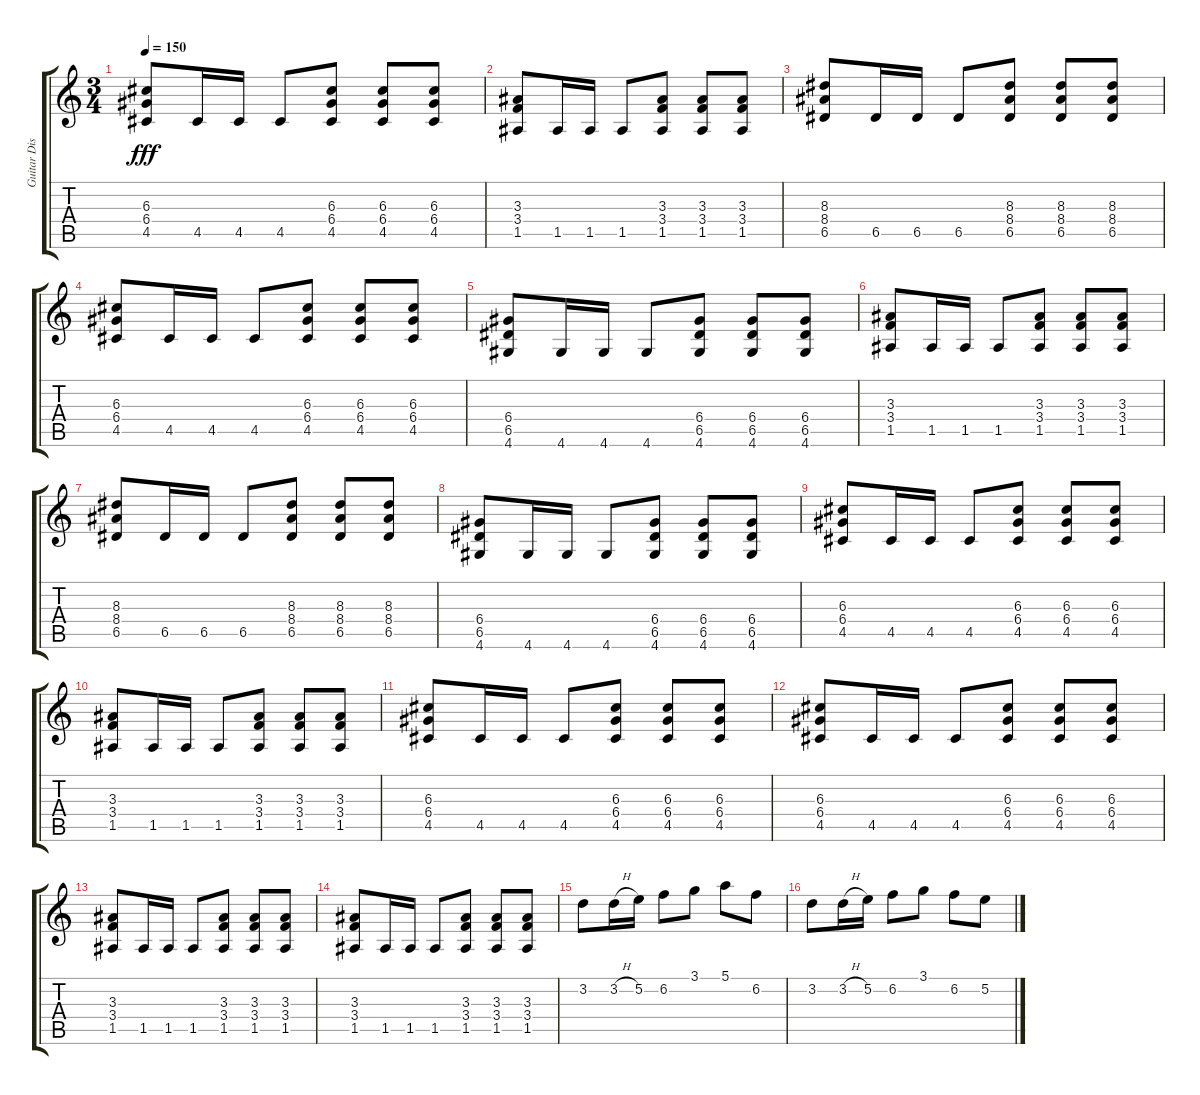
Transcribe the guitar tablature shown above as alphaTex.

\track ("Guitar Distortion 2" "Guitar Dis") {instrument distortionguitar}
\staff {score tabs}
\tuning (E4 B3 G3 D3 A2 E2) {hide}
\ts (3 4)
\tempo 150
\clef g2
\ks c
(6.3 6.4 4.5).8{dy fff} 4.5.16 4.5.16 4.5.8 (6.3 6.4 4.5).8 (6.3 6.4 4.5).8 (6.3 6.4 4.5).8 |
(3.3 3.4 1.5).8 1.5.16 1.5.16 1.5.8 (3.3 3.4 1.5).8 (3.3 3.4 1.5).8 (3.3 3.4 1.5).8 |
(8.3 8.4 6.5).8 6.5.16 6.5.16 6.5.8 (8.3 8.4 6.5).8 (8.3 8.4 6.5).8 (8.3 8.4 6.5).8 |
(6.3 6.4 4.5).8 4.5.16 4.5.16 4.5.8 (6.3 6.4 4.5).8 (6.3 6.4 4.5).8 (6.3 6.4 4.5).8 |
(6.4 6.5 4.6).8 4.6.16 4.6.16 4.6.8 (6.4 6.5 4.6).8 (6.4 6.5 4.6).8 (6.4 6.5 4.6).8 |
(3.3 3.4 1.5).8 1.5.16 1.5.16 1.5.8 (3.3 3.4 1.5).8 (3.3 3.4 1.5).8 (3.3 3.4 1.5).8 |
(8.3 8.4 6.5).8 6.5.16 6.5.16 6.5.8 (8.3 8.4 6.5).8 (8.3 8.4 6.5).8 (8.3 8.4 6.5).8 |
(6.4 6.5 4.6).8 4.6.16 4.6.16 4.6.8 (6.4 6.5 4.6).8 (6.4 6.5 4.6).8 (6.4 6.5 4.6).8 |
(6.3 6.4 4.5).8 4.5.16 4.5.16 4.5.8 (6.3 6.4 4.5).8 (6.3 6.4 4.5).8 (6.3 6.4 4.5).8 |
(3.3 3.4 1.5).8 1.5.16 1.5.16 1.5.8 (3.3 3.4 1.5).8 (3.3 3.4 1.5).8 (3.3 3.4 1.5).8 |
(6.3 6.4 4.5).8 4.5.16 4.5.16 4.5.8 (6.3 6.4 4.5).8 (6.3 6.4 4.5).8 (6.3 6.4 4.5).8 |
(6.3 6.4 4.5).8 4.5.16 4.5.16 4.5.8 (6.3 6.4 4.5).8 (6.3 6.4 4.5).8 (6.3 6.4 4.5).8 |
(3.3 3.4 1.5).8 1.5.16 1.5.16 1.5.8 (3.3 3.4 1.5).8 (3.3 3.4 1.5).8 (3.3 3.4 1.5).8 |
(3.3 3.4 1.5).8 1.5.16 1.5.16 1.5.8 (3.3 3.4 1.5).8 (3.3 3.4 1.5).8 (3.3 3.4 1.5).8 |
3.2.8 3.2{h}.16 5.2.16 6.2.8 3.1.8 5.1.8 6.2.8 |
3.2.8 3.2{h}.16 5.2.16 6.2.8 3.1.8 6.2.8 5.2.8
